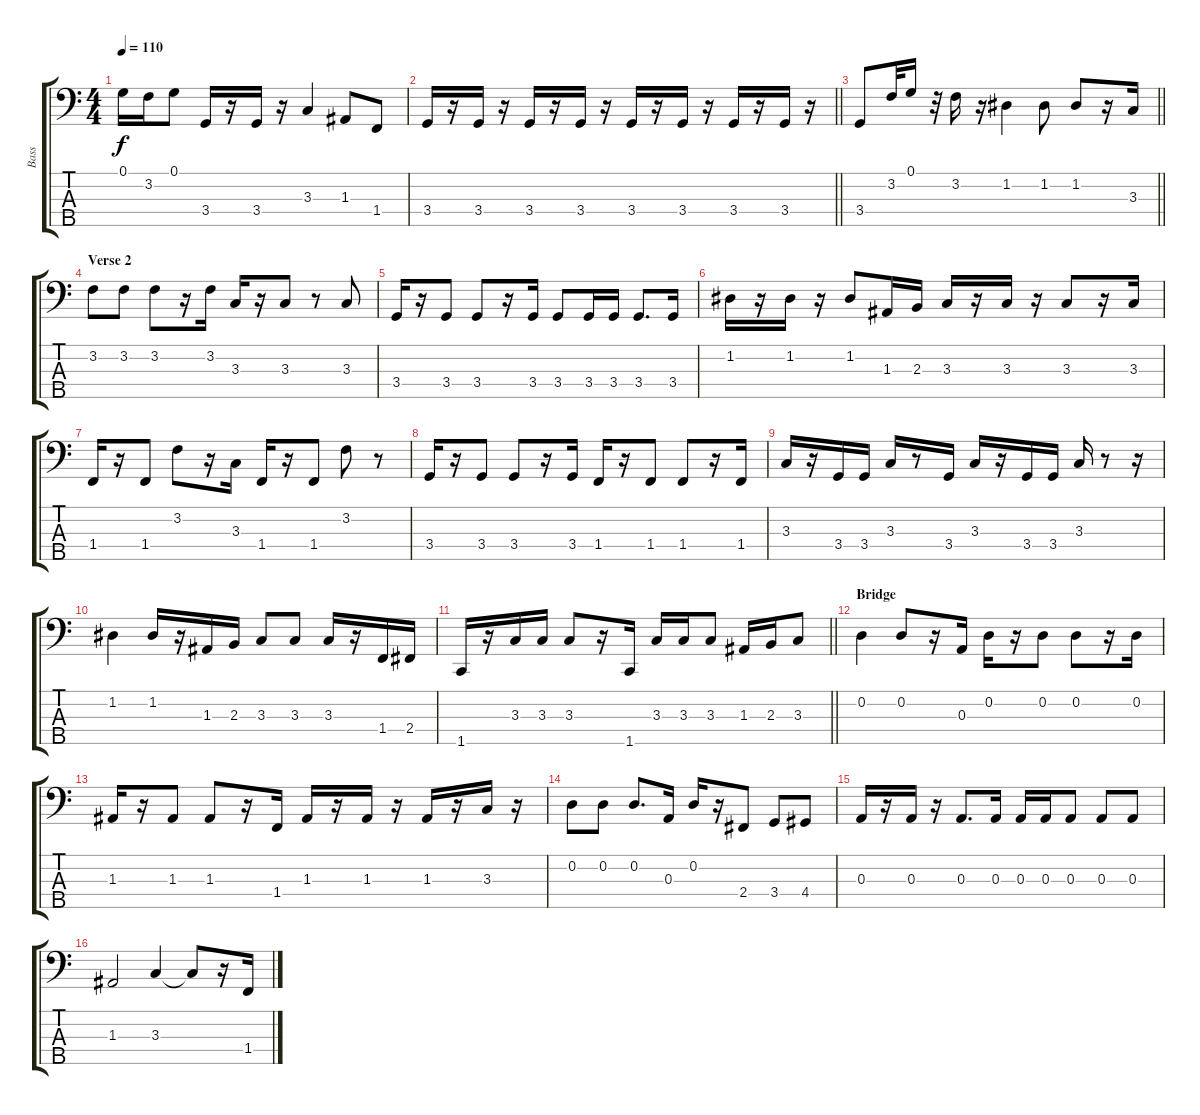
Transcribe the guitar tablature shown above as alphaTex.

\track ("Bass" "Bass") {instrument electricbassfinger}
\staff {score tabs}
\tuning (G2 D2 A1 E1 B0) {hide}
\ts (4 4)
\tempo 110
\clef f4
\ks c
0.1.16{dy f} 3.2.16 0.1.8 3.4.16 r.16 3.4.16 r.16 3.3.4 1.3.8 1.4.8 |
\barLineRight lightlight
3.4.16 r.16 3.4.16 r.16 3.4.16 r.16 3.4.16 r.16 3.4.16 r.16 3.4.16 r.16 3.4.16 r.16 3.4.16 r.16 |
\barLineRight lightlight
3.4.8 3.2.32 0.1.16 r.32 3.2.16 r.16 1.2.4 1.2.8 1.2.8 r.16 3.3.16 |
\section ("" "Verse 2")
3.2.8 3.2.8 3.2.8 r.16 3.2.16 3.3.16 r.16 3.3.8 r.8 3.3.8 |
3.4.16 r.16 3.4.8 3.4.8 r.16 3.4.16 3.4.8 3.4.16 3.4.16 3.4.8{d} 3.4.16 |
1.2.16 r.16 1.2.16 r.16 1.2.8 1.3.16 2.3.16 3.3.16 r.16 3.3.16 r.16 3.3.8 r.16 3.3.16 |
1.4.16 r.16 1.4.8 3.2.8 r.16 3.3.16 1.4.16 r.16 1.4.8 3.2.8 r.8 |
3.4.16 r.16 3.4.8 3.4.8 r.16 3.4.16 1.4.16 r.16 1.4.8 1.4.8 r.16 1.4.16 |
3.3.16 r.16 3.4.16 3.4.16 3.3.16 r.8 3.4.16 3.3.16 r.16 3.4.16 3.4.16 3.3.16 r.8 r.16 |
1.2.4 1.2.16 r.16 1.3.16 2.3.16 3.3.8 3.3.8 3.3.16 r.16 1.4.16 2.4.16 |
\barLineRight lightlight
1.5.16 r.16 3.3.16 3.3.16 3.3.8 r.16 1.5.16 3.3.16 3.3.16 3.3.8 1.3.16 2.3.16 3.3.8 |
\section ("" "Bridge")
0.2.4 0.2.8 r.16 0.3.16 0.2.16 r.16 0.2.8 0.2.8 r.16 0.2.16 |
1.3.16 r.16 1.3.8 1.3.8 r.16 1.4.16 1.3.16 r.16 1.3.16 r.16 1.3.16 r.16 3.3.16 r.16 |
0.2.8 0.2.8 0.2.8{d} 0.3.16 0.2.16 r.16 2.4.8 3.4.8 4.4.8 |
0.3.16 r.16 0.3.16 r.16 0.3.8{d} 0.3.16 0.3.16 0.3.16 0.3.8 0.3.8 0.3.8 |
1.3.2 3.3.4 3.3{t}.8 r.16 1.4.16
